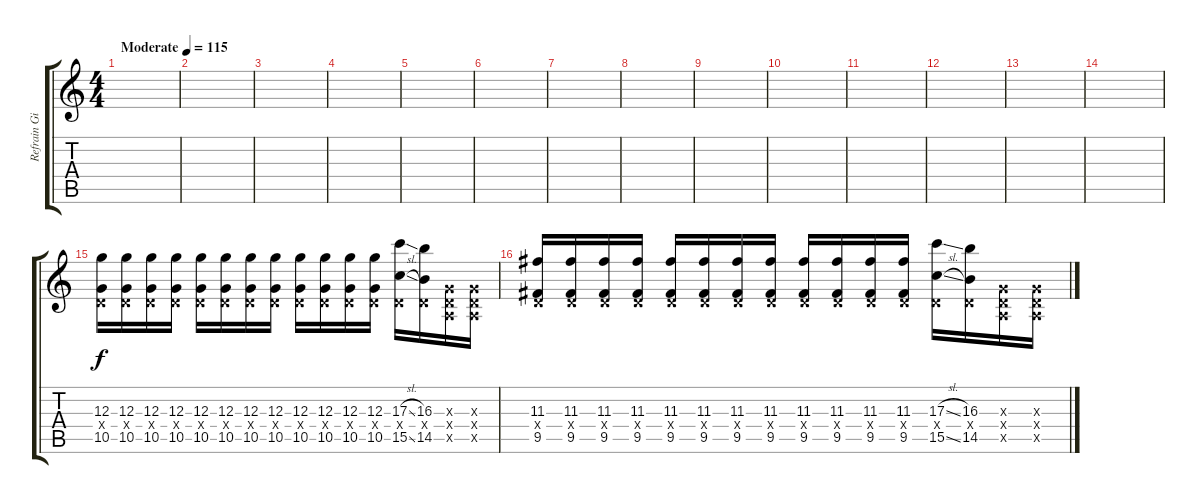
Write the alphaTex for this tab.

\track ("Refrain Gitarre 1" "Refrain Gi") {instrument distortionguitar}
\staff {score tabs}
\tuning (E4 B3 G3 D3 A2 D2) {hide}
\ts (4 4)
\tempo (115 "Moderate")
\clef g2
\ks c
|
|
|
|
|
|
|
|
|
|
|
|
|
|
(12.3 0.4{x} 10.5).16 (12.3 0.4{x} 10.5).16 (12.3 0.4{x} 10.5).16 (12.3 0.4{x} 10.5).16 (12.3 0.4{x} 10.5).16 (12.3 0.4{x} 10.5).16 (12.3 0.4{x} 10.5).16 (12.3 0.4{x} 10.5).16 (12.3 0.4{x} 10.5).16 (12.3 0.4{x} 10.5).16 (12.3 0.4{x} 10.5).16 (12.3 0.4{x} 10.5).16 (17.3{sl} 0.4{x} 15.5{sl}).16 (16.3 0.4{x} 14.5).16 (0.3{x} 0.4{x} 0.5{x}).16 (0.3{x} 0.4{x} 0.5{x}).16 |
(11.3 0.4{x} 9.5).16 (11.3 0.4{x} 9.5).16 (11.3 0.4{x} 9.5).16 (11.3 0.4{x} 9.5).16 (11.3 0.4{x} 9.5).16 (11.3 0.4{x} 9.5).16 (11.3 0.4{x} 9.5).16 (11.3 0.4{x} 9.5).16 (11.3 0.4{x} 9.5).16 (11.3 0.4{x} 9.5).16 (11.3 0.4{x} 9.5).16 (11.3 0.4{x} 9.5).16 (17.3{sl} 0.4{x} 15.5{sl}).16 (16.3 0.4{x} 14.5).16 (0.3{x} 0.4{x} 0.5{x}).16 (0.3{x} 0.4{x} 0.5{x}).16
